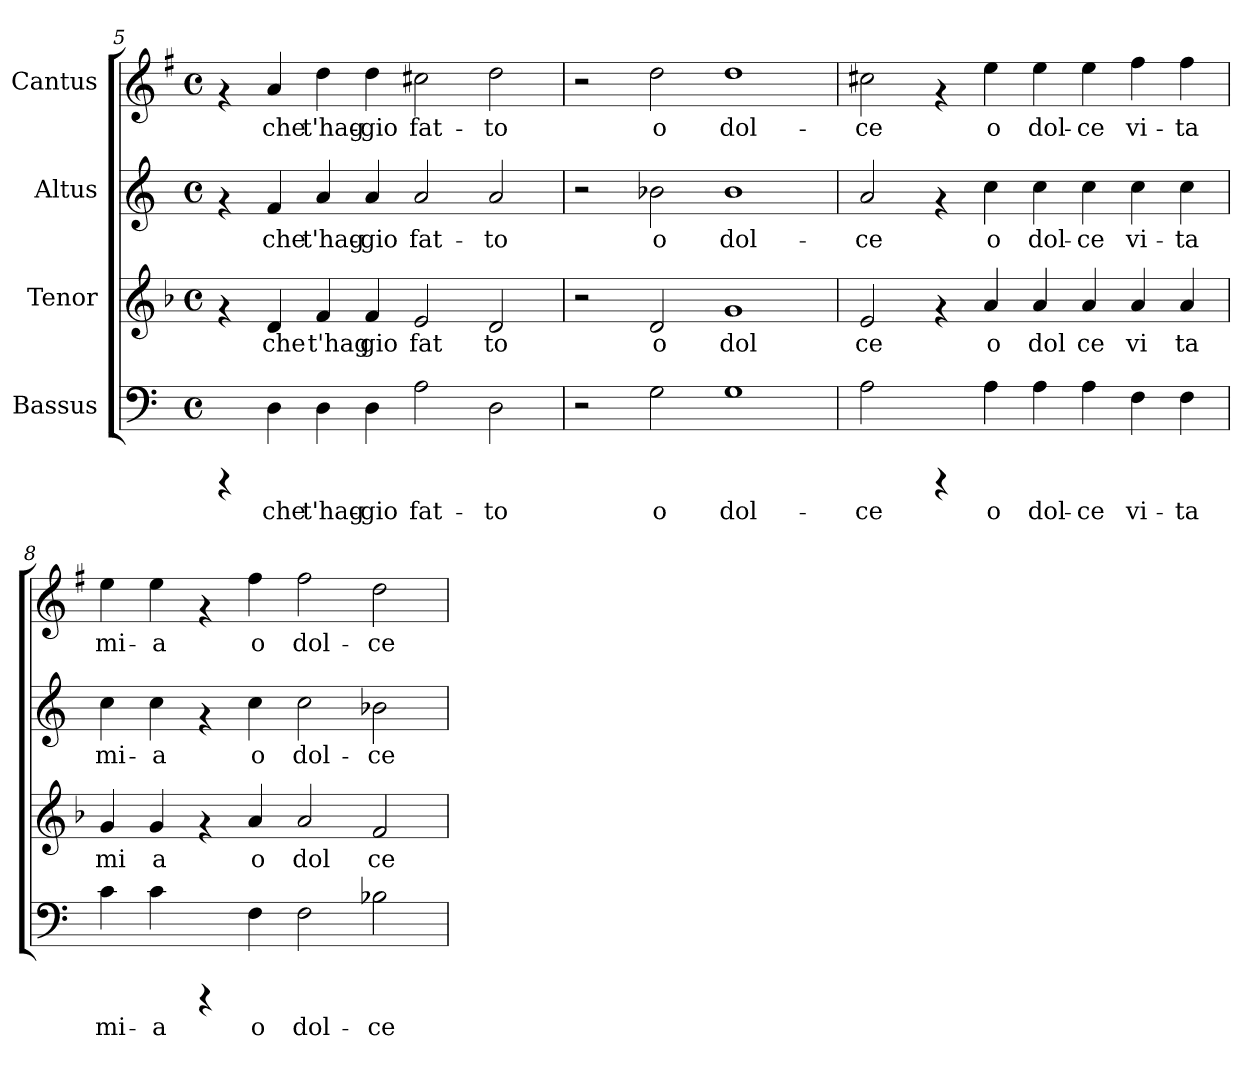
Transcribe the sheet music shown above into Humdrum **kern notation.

**kern	**text	**kern	**text	**kern	**text	**kern	**text
*part4	*part4	*part3	*part3	*part2	*part2	*part1	*part1
*staff4	*staff4	*staff3	*staff3	*staff2	*staff2	*staff1	*staff1
*I"Bassus	*	*I"Tenor	*	*I"Altus	*	*I"Cantus	*
!!LO:LB:g=z
*clefF4	*	*clefG2	*	*clefG2	*	*clefG2	*
*ITrd-3c-5	*	*	*	*ITrd-3c-5	*	*ITrd1c2	*
*k[b-]	*	*k[b-]	*	*k[b-]	*	*k[b-]	*
*F:	*	*F:	*	*F:	*	*F:	*
*M4/4	*	*M4/4	*	*M4/4	*	*M4/4	*
*met(c)	*	*met(c)	*	*met(c)	*	*met(c)	*
=5	=5	=5	=5	=5	=5	=5	=5
4rCCC	.	4rf	.	4rf	.	4rf	.
!	!LO:LY:b:cj	!	!LO:LY:b:cj	!	!LO:LY:b:cj	!	!LO:LY:b:cj
4G\	che	4d/	che	4b-/	che	4g/	che
!	!LO:LY:b:cj	!	!LO:LY:b:cj	!	!LO:LY:b:cj	!	!LO:LY:b:cj
4G\	t'hag-	4f/	t'hag	4dd/	t'hag-	4cc\	t'hag-
!	!LO:LY:b:cj	!	!LO:LY:b:cj	!	!LO:LY:b:cj	!	!LO:LY:b:cj
4G\	-gio	4f/	gio	4dd/	-gio	4cc\	-gio
!	!LO:LY:b:cj	!	!LO:LY:b:cj	!	!LO:LY:b:cj	!	!LO:LY:b:cj
2d\	fat-	2e/	fat	2dd/	fat-	2b\	fat-
!	!LO:LY:b:cj	!	!LO:LY:b:cj	!	!LO:LY:b:cj	!	!LO:LY:b:cj
2G\	-to	2d/	to	2dd/	-to	2cc\	-to
=6	=6	=6	=6	=6	=6	=6	=6
2r	.	2r	.	2r	.	2r	.
!	!LO:LY:b:cj	!	!LO:LY:b:cj	!	!LO:LY:b:cj	!	!LO:LY:b:cj
2c\	o	2d/	o	2ee-X\	o	2cc\	o
!	!LO:LY:b:cj	!	!LO:LY:b:cj	!	!LO:LY:b:cj	!	!LO:LY:b:cj
1c	dol-	1g	dol	1ee-	dol-	1cc	dol-
=7	=7	=7	=7	=7	=7	=7	=7
!	!LO:LY:b:cj	!	!LO:LY:b:cj	!	!LO:LY:b:cj	!	!LO:LY:b:cj
2d\	-ce	2e/	ce	2dd/	-ce	2bn\	-ce
4rCCC	.	4rf	.	4rf	.	4rf	.
!	!LO:LY:b:cj	!	!LO:LY:b:cj	!	!LO:LY:b:cj	!	!LO:LY:b:cj
4d\	o	4a/	o	4ff\	o	4dd\	o
!	!LO:LY:b:cj	!	!LO:LY:b:cj	!	!LO:LY:b:cj	!	!LO:LY:b:cj
4d\	dol-	4a/	dol	4ff\	dol-	4dd\	dol-
!	!LO:LY:b:cj	!	!LO:LY:b:cj	!	!LO:LY:b:cj	!	!LO:LY:b:cj
4d\	-ce	4a/	ce	4ff\	-ce	4dd\	-ce
!	!LO:LY:b:cj	!	!LO:LY:b:cj	!	!LO:LY:b:cj	!	!LO:LY:b:cj
4B-\	vi-	4a/	vi	4ff\	vi-	4ee\	vi-
!	!LO:LY:b:cj	!	!LO:LY:b:cj	!	!LO:LY:b:cj	!	!LO:LY:b:cj
4B-\	-ta	4a/	ta	4ff\	-ta	4ee\	-ta
=8	=8	=8	=8	=8	=8	=8	=8
!	!LO:LY:b:cj	!	!LO:LY:b:cj	!	!LO:LY:b:cj	!	!LO:LY:b:cj
4f\	mi-	4g/	mi	4ff\	mi-	4dd\	mi-
!	!LO:LY:b:cj	!	!LO:LY:b:cj	!	!LO:LY:b:cj	!	!LO:LY:b:cj
4f\	-a	4g/	a	4ff\	-a	4dd\	-a
4rCCC	.	4rf	.	4rf	.	4rf	.
!	!LO:LY:b:cj	!	!LO:LY:b:cj	!	!LO:LY:b:cj	!	!LO:LY:b:cj
4B-\	o	4a/	o	4ff\	o	4ee\	o
!	!LO:LY:b:cj	!	!LO:LY:b:cj	!	!LO:LY:b:cj	!	!LO:LY:b:cj
2B-\	dol-	2a/	dol	2ff\	dol-	2ee\	dol-
!	!LO:LY:b:cj	!	!LO:LY:b:cj	!	!LO:LY:b:cj	!	!LO:LY:b:cj
2e-X\	-ce	2f/	ce	2ee-X\	-ce	2cc\	-ce
=	=	=	=	=	=	=	=
*-	*-	*-	*-	*-	*-	*-	*-
